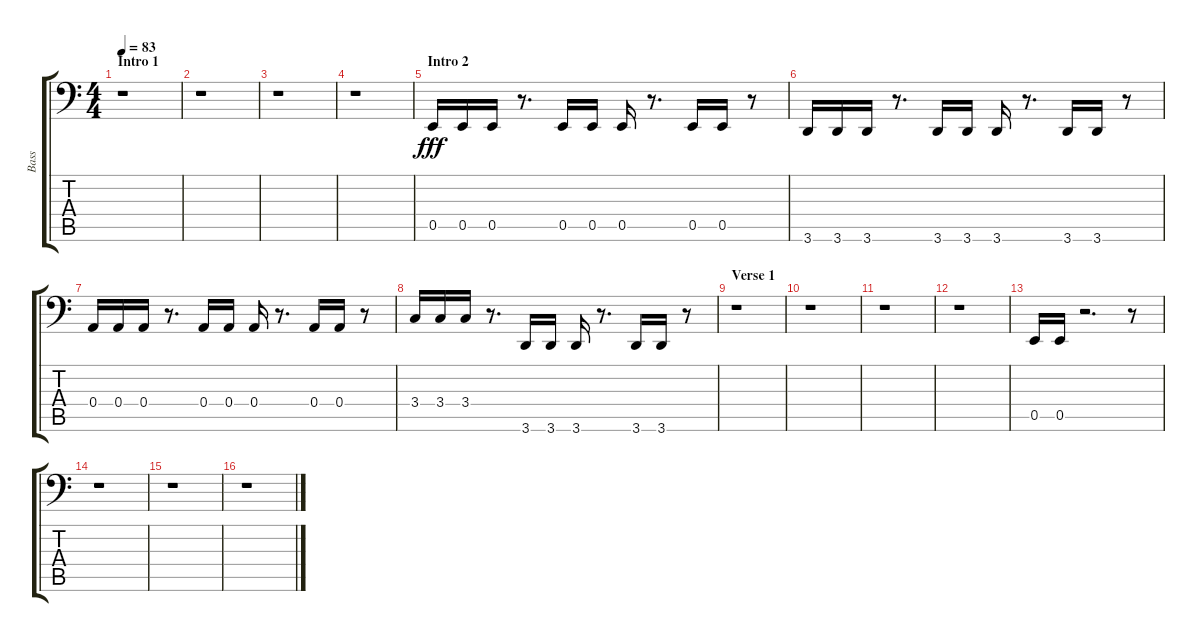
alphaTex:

\track ("Bass" "Bass") {instrument fretlessbass}
\staff {score tabs}
\tuning (C3 G2 D2 A1 E1 B0) {hide}
\ts (4 4)
\section ("" "Intro 1")
\tempo 83
\clef f4
\ks c
r.1{dy fff instrument fretlessbass} |
r.1 |
r.1 |
r.1 |
\section ("" "Intro 2")
0.5.16 0.5.16 0.5.16 r.8{d} 0.5.16 0.5.16 0.5.16 r.8{d} 0.5.16 0.5.16 r.8 |
3.6.16 3.6.16 3.6.16 r.8{d} 3.6.16 3.6.16 3.6.16 r.8{d} 3.6.16 3.6.16 r.8 |
0.4.16 0.4.16 0.4.16 r.8{d} 0.4.16 0.4.16 0.4.16 r.8{d} 0.4.16 0.4.16 r.8 |
3.4.16 3.4.16 3.4.16 r.8{d} 3.6.16 3.6.16 3.6.16 r.8{d} 3.6.16 3.6.16 r.8 |
\section ("" "Verse 1")
r.1 |
r.1 |
r.1 |
r.1 |
0.5.16 0.5.16 r.2{d} r.8 |
r.1 |
r.1 |
r.1
